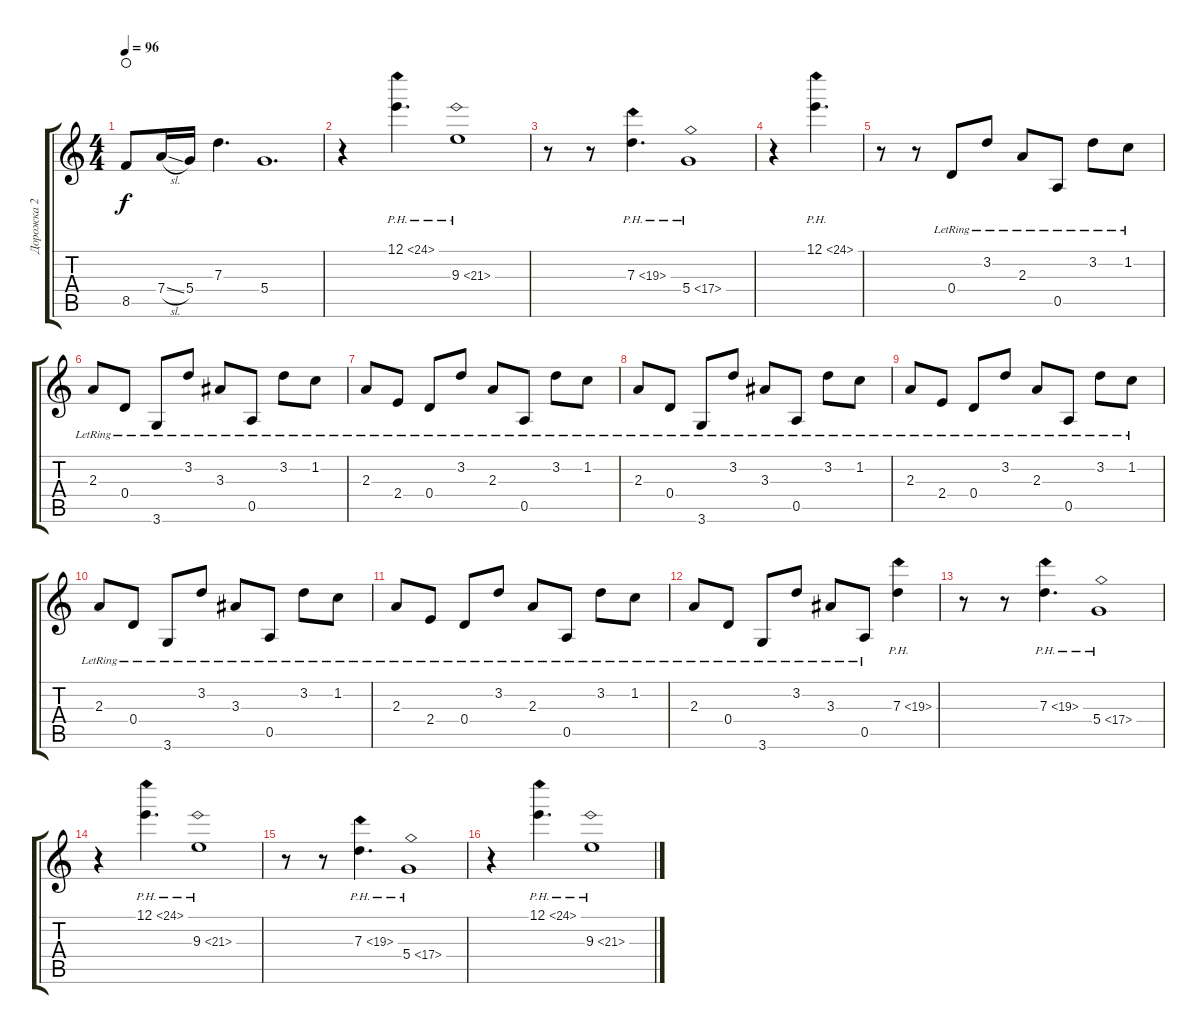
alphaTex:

\track ("Дорожка 2" "Дорожка 2") {instrument electricguitarclean}
\staff {score tabs}
\tuning (E4 B3 G3 D3 A2 E2) {hide}
\ts (4 4)
\tempo 96
\clef g2
\ks c
8.5.8{dy f waho} 7.4{sl}.16 5.4.16 7.3.4{d} 5.4.1{d} |
r.4 12.1{ph 12}.4{d} 9.3{ph 12}.1 |
r.8 r.8 7.3{ph 12}.4{d} 5.4{ph 12}.1 |
r.4 12.1{ph 12}.4{d} |
r.8 r.8 0.4{lr}.8 3.2{lr}.8 2.3{lr}.8 0.5{lr}.8 3.2{lr}.8 1.2{lr}.8 |
2.3{lr}.8 0.4{lr}.8 3.6{lr}.8 3.2{lr}.8 3.3{lr}.8 0.5{lr}.8 3.2{lr}.8 1.2{lr}.8 |
2.3{lr}.8 2.4{lr}.8 0.4{lr}.8 3.2{lr}.8 2.3{lr}.8 0.5{lr}.8 3.2{lr}.8 1.2{lr}.8 |
2.3{lr}.8 0.4{lr}.8 3.6{lr}.8 3.2{lr}.8 3.3{lr}.8 0.5{lr}.8 3.2{lr}.8 1.2{lr}.8 |
2.3{lr}.8 2.4{lr}.8 0.4{lr}.8 3.2{lr}.8 2.3{lr}.8 0.5{lr}.8 3.2{lr}.8 1.2{lr}.8 |
2.3{lr}.8 0.4{lr}.8 3.6{lr}.8 3.2{lr}.8 3.3{lr}.8 0.5{lr}.8 3.2{lr}.8 1.2{lr}.8 |
2.3{lr}.8 2.4{lr}.8 0.4{lr}.8 3.2{lr}.8 2.3{lr}.8 0.5{lr}.8 3.2{lr}.8 1.2{lr}.8 |
2.3{lr}.8 0.4{lr}.8 3.6{lr}.8 3.2{lr}.8 3.3{lr}.8 0.5{lr}.8 7.3{ph 12}.4 |
r.8 r.8 7.3{ph 12}.4{d} 5.4{ph 12}.1 |
r.4 12.1{ph 12}.4{d} 9.3{ph 12}.1 |
r.8 r.8 7.3{ph 12}.4{d} 5.4{ph 12}.1 |
r.4 12.1{ph 12}.4{d} 9.3{ph 12}.1
